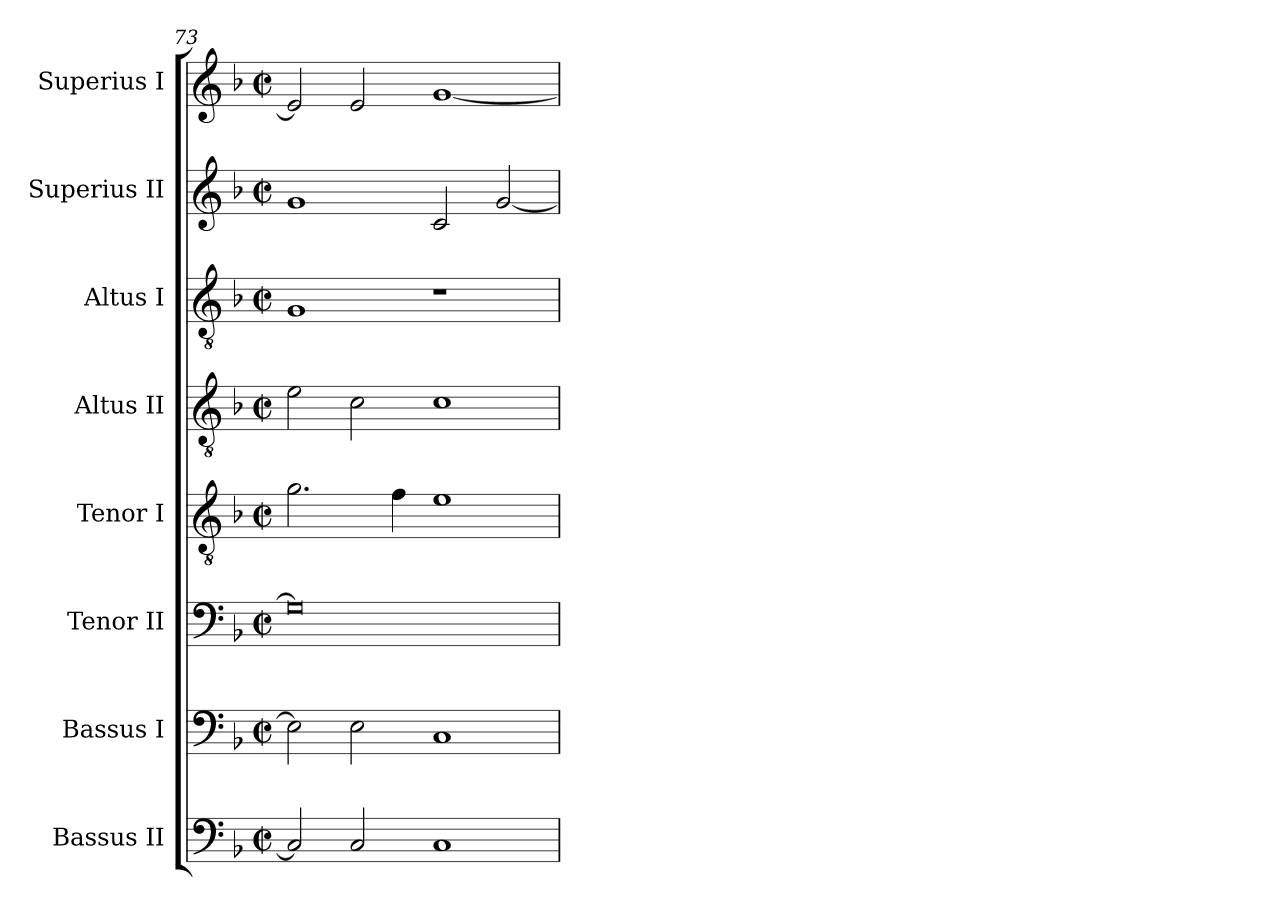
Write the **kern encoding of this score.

**kern	**kern	**kern	**kern	**kern	**kern	**kern	**kern
*part8	*part7	*part6	*part5	*part4	*part3	*part2	*part1
*staff8	*staff7	*staff6	*staff5	*staff4	*staff3	*staff2	*staff1
*I"Bassus II	*I"Bassus I	*I"Tenor II	*I"Tenor I	*I"Altus II	*I"Altus I	*I"Superius II	*I"Superius I
*I'B. II	*I'B. I	*I'T. II	*I'T. I	*I'A. II	*I'A. I	*I'S. II	*I'S. I
*clefF4	*clefF4	*clefF4	*clefGv2	*clefGv2	*clefGv2	*clefG2	*clefG2
*	*	*	*ITrd7c12	*ITrd7c12	*ITrd7c12	*	*
*k[b-]	*k[b-]	*k[b-]	*k[b-]	*k[b-]	*k[b-]	*k[b-]	*k[b-]
*F:	*F:	*F:	*F:	*F:	*F:	*F:	*F:
*M2/2	*M2/2	*M2/2	*M2/2	*M2/2	*M2/2	*M2/2	*M2/2
*met(c|)	*met(c|)	*met(c|)	*met(c|)	*met(c|)	*met(c|)	*met(c|)	*met(c|)
=73	=73	=73	=73	=73	=73	=73	=73
2Ci/]	2Ei\]	0Gi]	2.Gi\	2Ei\	1GGi	1gi	2ei/]
2Ci/	2Ei\	.	.	2Ci\	.	.	2ei/
.	.	.	4Fi\	.	.	.	.
1Ci	1Ci	.	1Ei	1Ci	1r	2ci/	[<1gi
.	.	.	.	.	.	[<2gi/	.
=	=	=	=	=	=	=	=
*-	*-	*-	*-	*-	*-	*-	*-
